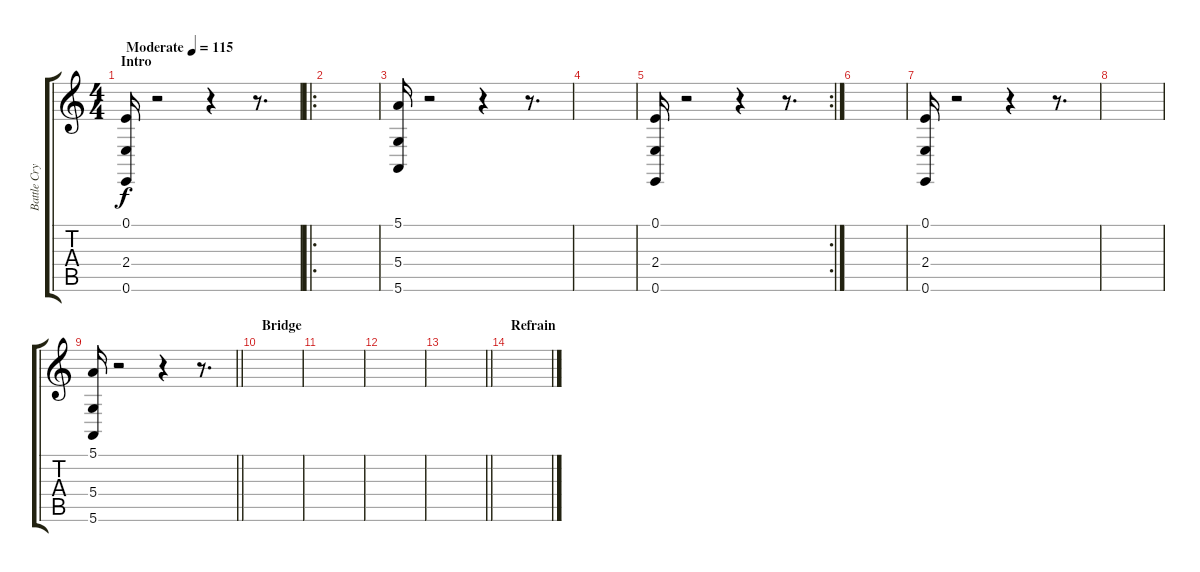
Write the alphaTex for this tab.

\track ("Battle Cry" "Battle Cry") {instrument applause}
\staff {score tabs}
\tuning (E4 B3 G3 D3 A2 E2) {hide}
\ts (4 4)
\section ("" "Intro")
\tempo (115 "Moderate")
\clef g2
\ks c
(0.1 2.4 0.6).16{dy f instrument applause} r.2 r.4 r.8{d} |
\ro
|
(5.1 5.4 5.6).16 r.2 r.4 r.8{d} |
|
\rc 2
(0.1 2.4 0.6).16 r.2 r.4 r.8{d} |
|
(0.1 2.4 0.6).16 r.2 r.4 r.8{d} |
|
\barLineRight lightlight
(5.1 5.4 5.6).16 r.2 r.4 r.8{d} |
\section ("" "Bridge")
|
|
|
\barLineRight lightlight
|
\section ("" "Refrain")
